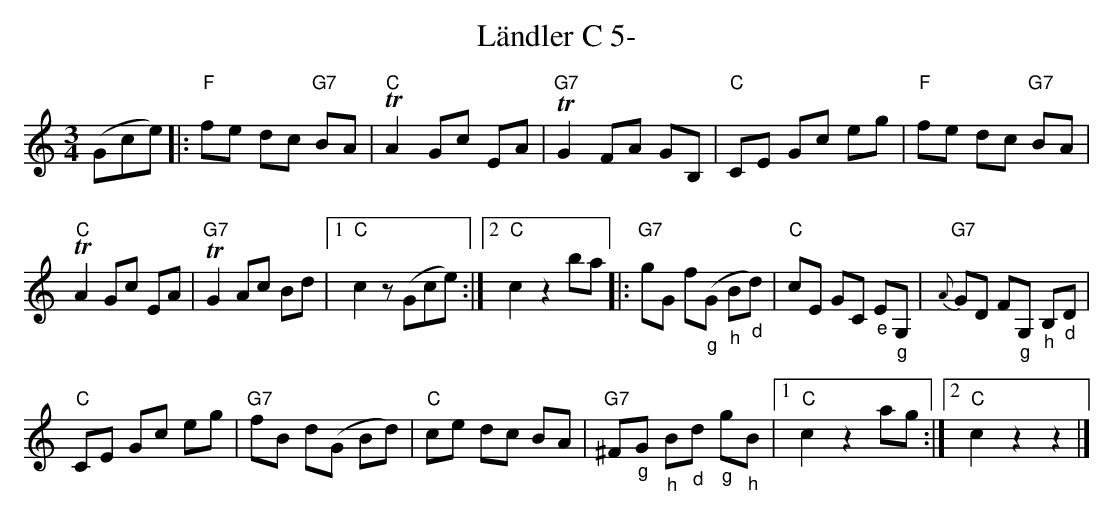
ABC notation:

X:1
T:Ländler C 5-
M:3/4
L:1/8
K:Cmaj
(Gce) |: "F"fe dc "G7"BA | "C"TA2 Gc EA | "G7"TG2 FA GB, | "C"CE Gc eg | "F"fe dc "G7"BA |
"" "C"TA2 Gc EA | "G7"TG2 Ac Bd |1 "C"c2 z(Gce) :|2 "C"c2 z2 ba |:\
 "G7"gG f("_g"G "_h"B"_d"d) | "C"cE GC "_e"E"_g"G, | "G7"{A}GD F"_g"G, "_h"B,"_d"D |
"" "C"CE Gc eg | "G7"fB d(G Bd) | "C"ce dc BA | "G7"^F"_g"G "_h"B"_d"d "_g"g"_h"B |1 "C"c2z2 ag :|2 "C"c2z2z2 |]
